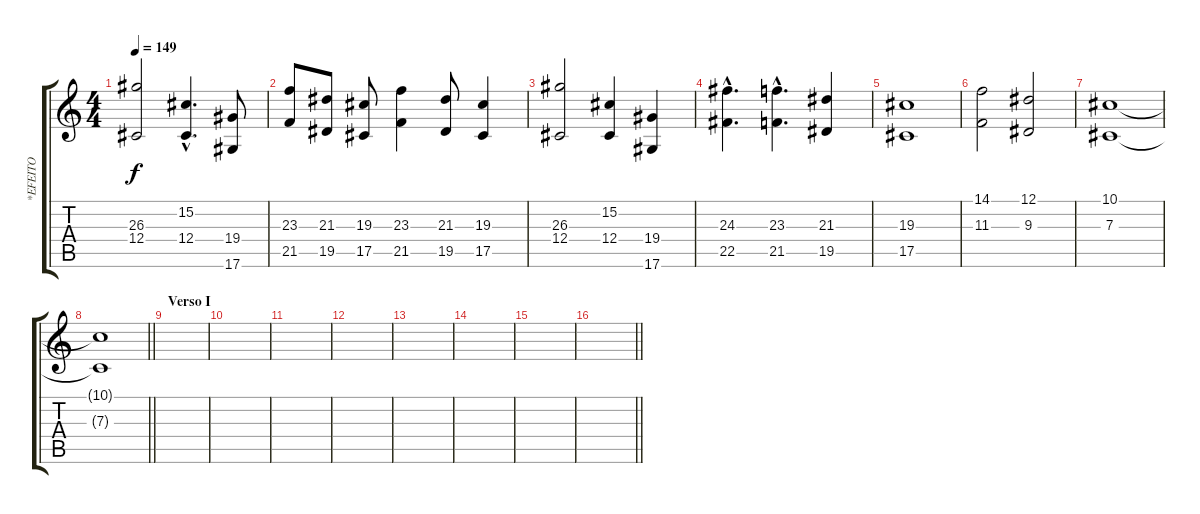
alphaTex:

\track ("*EFEITO" "*EFEITO") {instrument fx4atmosphere}
\staff {score tabs}
\tuning (Eb4 Bb3 Gb3 Db3 Ab2 Eb2) {hide}
\ts (4 4)
\tempo 149
\clef g2
\ks c
(26.3 12.4).2{dy f instrument lead2sawtooth} (15.2{hac} 12.4{hac}).4{d} (19.4 17.6).8 |
(23.3 21.5).8 (21.3 19.5).8 (19.3 17.5).8 (23.3 21.5).4 (21.3 19.5).8 (19.3 17.5).4 |
(26.3 12.4).2{instrument lead2sawtooth} (15.2 12.4).4 (19.4 17.6).4 |
(24.3{hac} 22.5{hac}).4{d} (23.3{hac} 21.5{hac}).4{d} (21.3 19.5).4 |
(19.3 17.5).1 |
(14.1 11.3).2 (12.1 9.3).2 |
(10.1 7.3).1 |
\barLineRight lightlight
(10.1{t} 7.3{t}).1 |
\section ("" "Verso I")
|
|
|
|
|
|
|
\barLineRight lightlight
